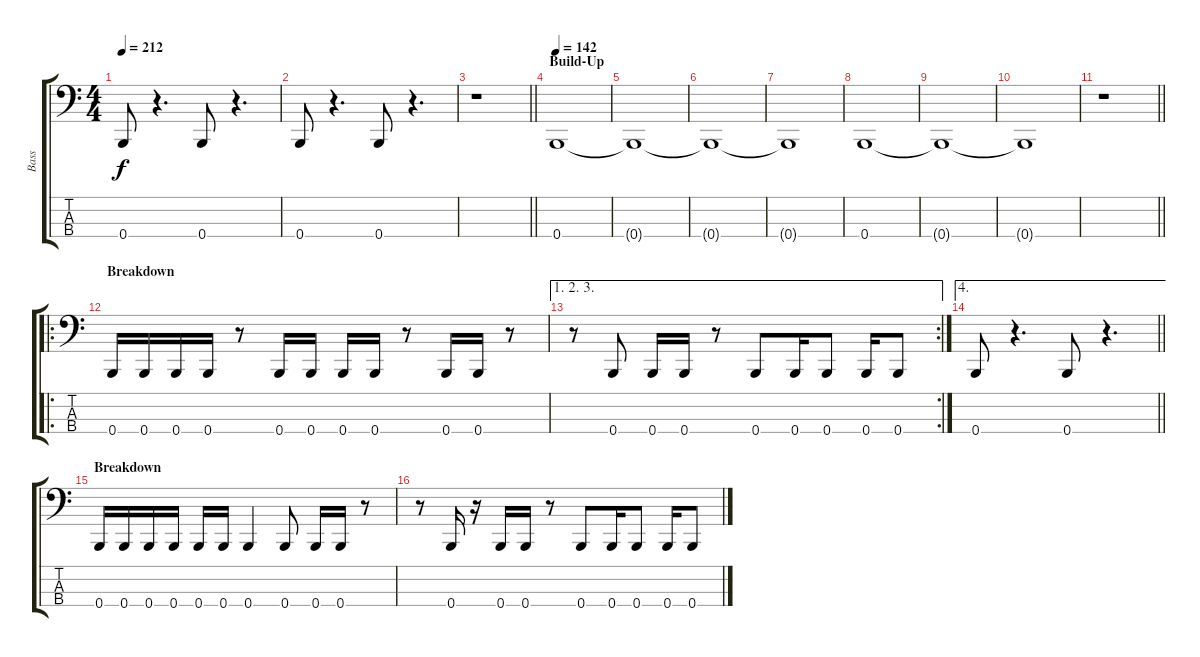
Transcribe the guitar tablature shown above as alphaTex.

\track ("Bass" "Bass") {instrument electricbasspick}
\staff {score tabs}
\tuning (E2 B1 Gb1 B0) {hide}
\ts (4 4)
\tempo 212
\clef f4
\ks c
0.4.8{dy f} r.4{d} 0.4.8 r.4{d} |
0.4.8 r.4{d} 0.4.8 r.4{d} |
\barLineRight lightlight
r.1 |
\section ("" "Build-Up")
\tempo 142
0.4.1 |
0.4{t}.1 |
0.4{t}.1 |
0.4{t}.1 |
0.4.1 |
0.4{t}.1 |
0.4{t}.1 |
\barLineRight lightlight
r.1 |
\ro
\section ("" "Breakdown")
0.4.16 0.4.16 0.4.16 0.4.16 r.8 0.4.16 0.4.16 0.4.16 0.4.16 r.8 0.4.16 0.4.16 r.8 |
\ae (1 2 3)
\rc 2
r.8 0.4.8 0.4.16 0.4.16 r.8 0.4.8 0.4.16 0.4.8 0.4.16 0.4.8 |
\ae 4
\barLineRight lightlight
0.4.8 r.4{d} 0.4.8 r.4{d} |
\section ("" "Breakdown")
0.4.16 0.4.16 0.4.16 0.4.16 0.4.16 0.4.16 0.4.4 0.4.8 0.4.16 0.4.16 r.8 |
r.8 0.4.16 r.16 0.4.16 0.4.16 r.8 0.4.8 0.4.16 0.4.8 0.4.16 0.4.8
